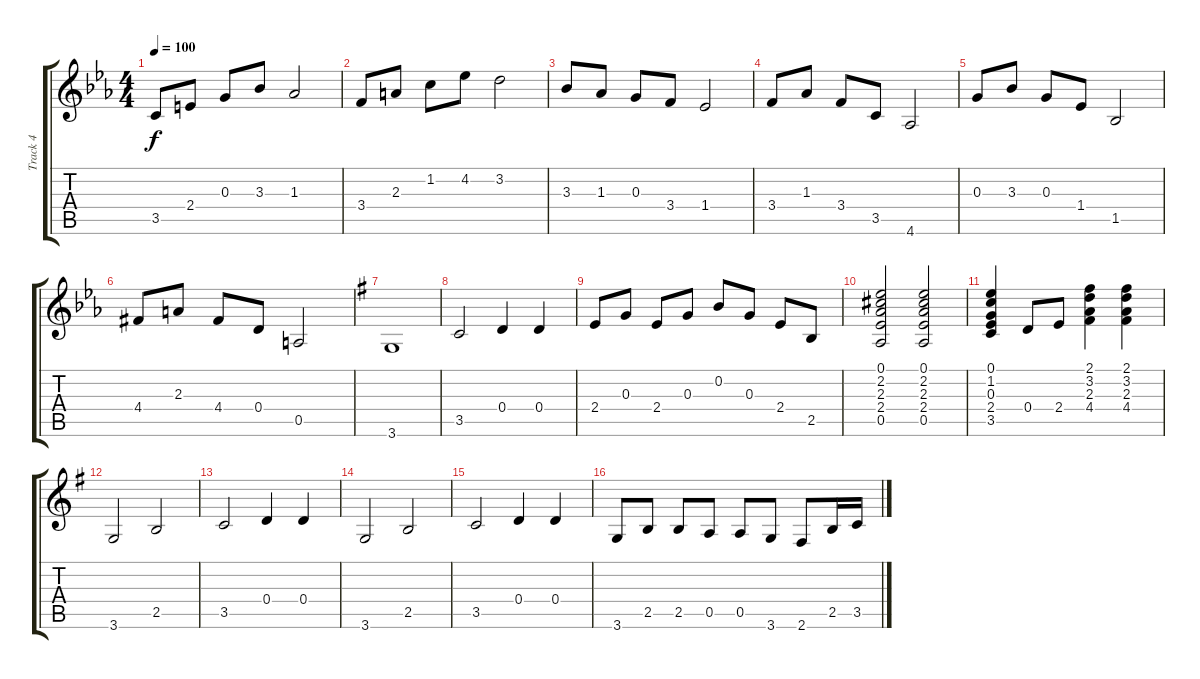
\track ("Track 4" "Track 4") {instrument acousticguitarnylon}
\staff {score tabs}
\tuning (E4 B3 G3 D3 A2 E2) {hide}
\ts (4 4)
\tempo 100
\clef g2
\ks cminor
3.5.8{dy f} 2.4.8 0.3.8 3.3.8 1.3.2 |
3.4.8 2.3.8 1.2.8 4.2.8 3.2.2 |
3.3.8 1.3.8 0.3.8 3.4.8 1.4.2 |
3.4.8 1.3.8 3.4.8 3.5.8 4.6.2 |
0.3.8 3.3.8 0.3.8 1.4.8 1.5.2 |
4.4{acc #}.8 2.3.8 4.4{acc #}.8 0.4.8 0.5.2 |
\ks g
3.6.1 |
3.5.2 0.4.4 0.4.4 |
2.4.8 0.3.8 2.4.8 0.3.8 0.2.8 0.3.8 2.4.8 2.5.8 |
(0.1 2.2 2.3 2.4 0.5).2 (0.1 2.2 2.3 2.4 0.5).2 |
(0.1 1.2 0.3 2.4 3.5).4 0.4.8 2.4.8 (2.1 3.2 2.3 4.4).4 (2.1 3.2 2.3 4.4).4 |
3.6.2 2.5.2 |
3.5.2 0.4.4 0.4.4 |
3.6.2 2.5.2 |
3.5.2 0.4.4 0.4.4 |
3.6.8 2.5.8 2.5.8 0.5.8 0.5.8 3.6.8 2.6.8 2.5.16 3.5.16
